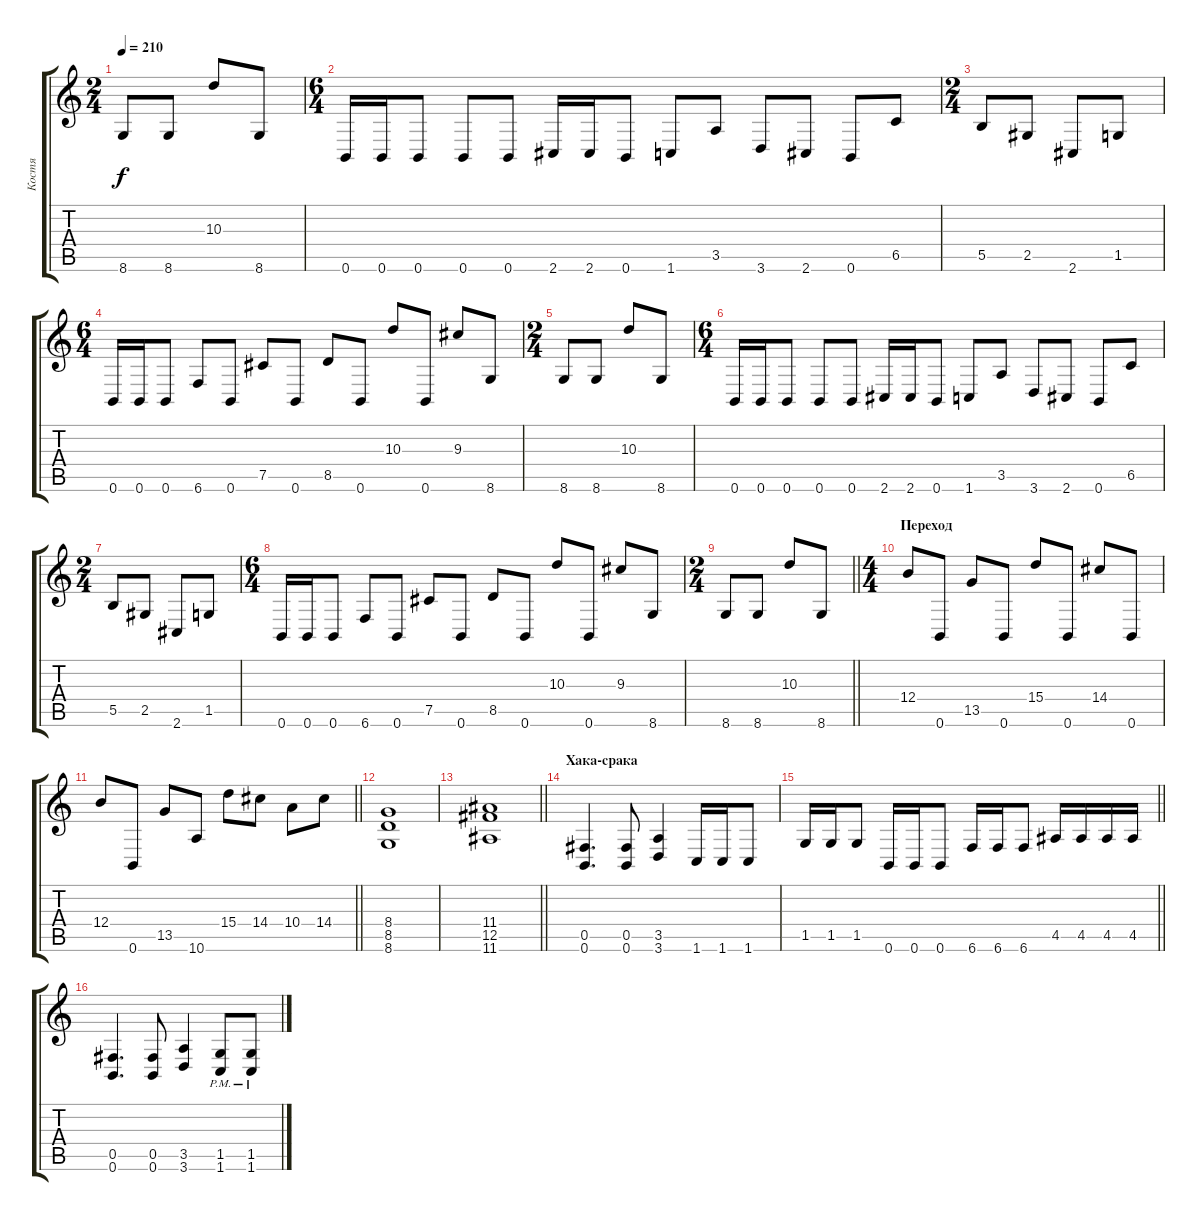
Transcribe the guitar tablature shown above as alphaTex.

\track ("Костя" "Костя") {instrument distortionguitar}
\staff {score tabs}
\tuning (Db4 Ab3 E3 B2 Gb2 B1) {hide}
\ts (2 4)
\tempo 210
\clef g2
\ks c
8.6.8{dy f} 8.6.8 10.3.8 8.6.8 |
\ts (6 4)
0.6.16 0.6.16 0.6.8 0.6.8 0.6.8 2.6.16 2.6.16 0.6.8 1.6.8 3.5.8 3.6.8 2.6.8 0.6.8 6.5.8 |
\ts (2 4)
5.5.8 2.5.8 2.6.8 1.5.8 |
\ts (6 4)
0.6.16 0.6.16 0.6.8 6.6.8 0.6.8 7.5.8 0.6.8 8.5.8 0.6.8 10.3.8 0.6.8 9.3.8 8.6.8 |
\ts (2 4)
8.6.8 8.6.8 10.3.8 8.6.8 |
\ts (6 4)
0.6.16 0.6.16 0.6.8 0.6.8 0.6.8 2.6.16 2.6.16 0.6.8 1.6.8 3.5.8 3.6.8 2.6.8 0.6.8 6.5.8 |
\ts (2 4)
5.5.8 2.5.8 2.6.8 1.5.8 |
\ts (6 4)
0.6.16 0.6.16 0.6.8 6.6.8 0.6.8 7.5.8 0.6.8 8.5.8 0.6.8 10.3.8 0.6.8 9.3.8 8.6.8 |
\ts (2 4)
\barLineRight lightlight
8.6.8 8.6.8 10.3.8 8.6.8 |
\ts (4 4)
\section ("" "Переход")
12.4.8 0.6.8 13.5.8 0.6.8 15.4.8 0.6.8 14.4.8 0.6.8 |
\barLineRight lightlight
12.4.8 0.6.8 13.5.8 10.6.8 15.4.8 14.4.8 10.4.8 14.4.8 |
(8.4 8.5 8.6).1 |
\barLineRight lightlight
(11.4 12.5 11.6).1 |
\section ("" "Хака-срака")
(0.5 0.6).4{d} (0.5 0.6).8 (3.5 3.6).4 1.6.16 1.6.16 1.6.8 |
\barLineRight lightlight
1.5.16 1.5.16 1.5.8 0.6.16 0.6.16 0.6.8 6.6.16 6.6.16 6.6.8 4.5.16 4.5.16 4.5.16 4.5.16 |
(0.5 0.6).4{d} (0.5 0.6).8 (3.5 3.6).4 (1.5{pm} 1.6{pm}).8 (1.5{pm} 1.6{pm}).8
